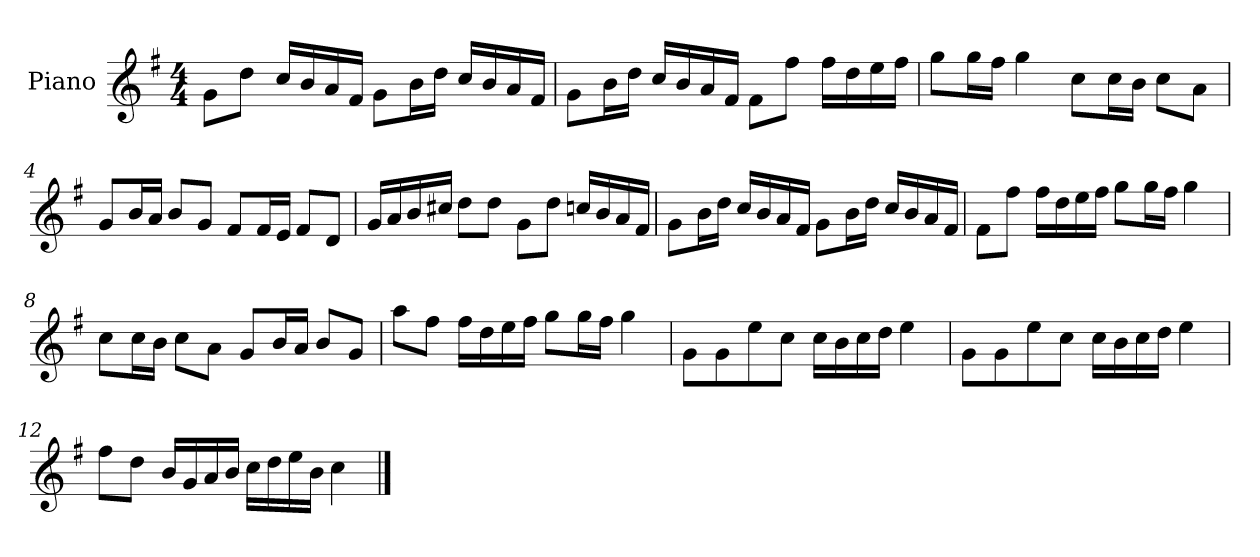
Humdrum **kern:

**kern
*part1
*staff1
*I"Piano
*I'P-no
*clefG2
*k[f#]
*M4/4
*MM90
=1
8g\L
8dd\J
16cc/LL
16b/
16a/
16f#/JJ
8g\L
16b\L
16dd\JJ
16cc/LL
16b/
16a/
16f#/JJ
=2
8g\L
16b\L
16dd\JJ
16cc/LL
16b/
16a/
16f#/JJ
8f#\L
8ff#\J
16ff#\LL
16dd\
16ee\
16ff#\JJ
=3
8gg\L
16gg\L
16ff#\JJ
4gg\
8cc\L
16cc\L
16b\JJ
8cc\L
8a\J
!!LO:LB:g=z
=4
8g/L
16b/L
16a/JJ
8b/L
8g/J
8f#/L
16f#/L
16e/JJ
8f#/L
8d/J
=5
16g/LL
16a/
16b/
16cc#X/JJ
8dd\L
8dd\J
8g\L
8dd\J
16ccn/LL
16b/
16a/
16f#/JJ
=6
8g\L
16b\L
16dd\JJ
16cc/LL
16b/
16a/
16f#/JJ
8g\L
16b\L
16dd\JJ
16cc/LL
16b/
16a/
16f#/JJ
!!LO:LB:g=z
=7
8f#\L
8ff#\J
16ff#\LL
16dd\
16ee\
16ff#\JJ
8gg\L
16gg\L
16ff#\JJ
4gg\
=8
8cc\L
16cc\L
16b\JJ
8cc\L
8a\J
8g/L
16b/L
16a/JJ
8b/L
8g/J
=9
8aa\L
8ff#\J
16ff#\LL
16dd\
16ee\
16ff#\JJ
8gg\L
16gg\L
16ff#\JJ
4gg\
=10
8g\L
8g\
8ee\
8cc\J
16cc\LL
16b\
16cc\
16dd\JJ
4ee\
!!LO:LB:g=z
=11
8g\L
8g\
8ee\
8cc\J
16cc\LL
16b\
16cc\
16dd\JJ
4ee\
=12
8ff#\L
8dd\J
16b/LL
16g/
16a/
16b/JJ
16cc\LL
16dd\
16ee\
16b\JJ
4cc\
==
*-
